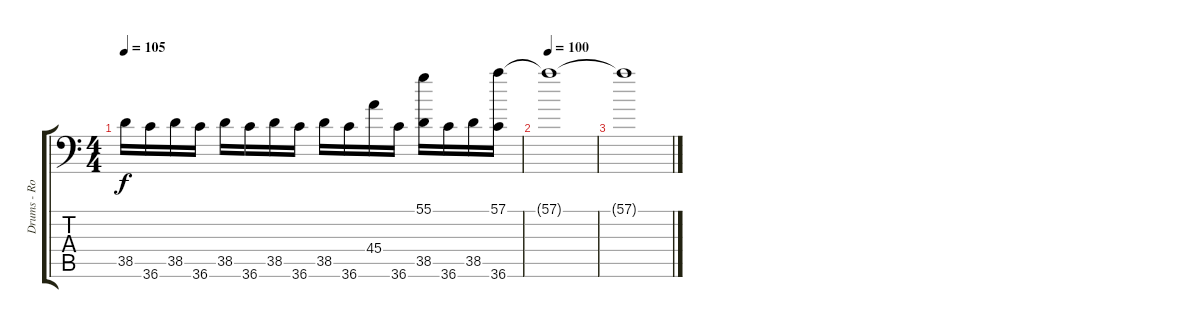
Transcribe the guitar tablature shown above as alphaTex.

\track ("Drums - Robert Ortiz" "Drums - Ro") {instrument acousticgrandpiano}
\staff {score tabs}
\tuning (C-1 C-1 C-1 C-1 C-1 C-1) {hide}
\ts (4 4)
\tempo 105
\clef f4
\ks c
38.5.16{dy f} 36.6.16 38.5.16 36.6.16 38.5.16 36.6.16 38.5.16 36.6.16 38.5.16 36.6.16 45.4.16 36.6.16 (55.1 38.5).16 36.6.16 38.5.16 (57.1 36.6).16 |
\tempo 100
57.1{t}.1 |
57.1{t}.1
